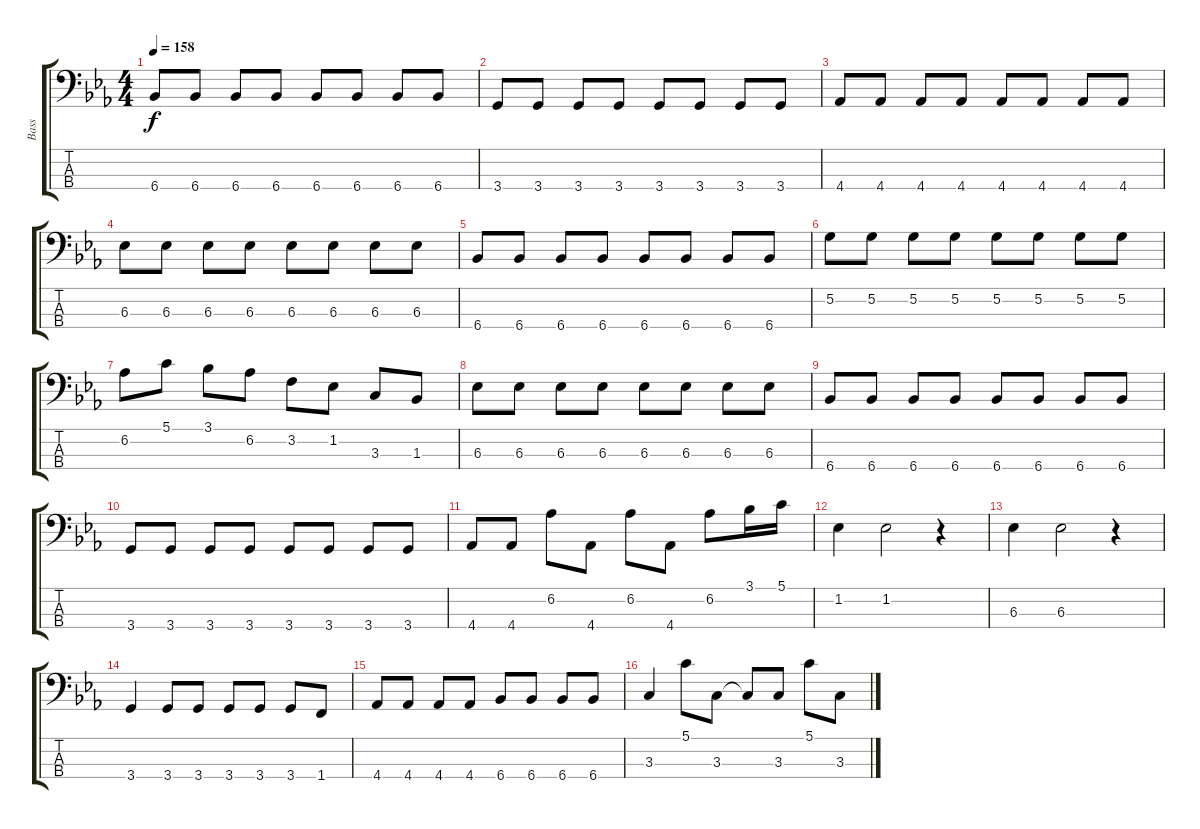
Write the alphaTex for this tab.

\track ("Bass" "Bass") {instrument electricbassfinger}
\staff {score tabs}
\tuning (G2 D2 A1 E1) {hide}
\ts (4 4)
\tempo 158
\clef f4
\ks eb
6.4.8{dy f} 6.4.8 6.4.8 6.4.8 6.4.8 6.4.8 6.4.8 6.4.8 |
3.4.8 3.4.8 3.4.8 3.4.8 3.4.8 3.4.8 3.4.8 3.4.8 |
4.4.8 4.4.8 4.4.8 4.4.8 4.4.8 4.4.8 4.4.8 4.4.8 |
6.3.8 6.3.8 6.3.8 6.3.8 6.3.8 6.3.8 6.3.8 6.3.8 |
6.4.8 6.4.8 6.4.8 6.4.8 6.4.8 6.4.8 6.4.8 6.4.8 |
5.2.8 5.2.8 5.2.8 5.2.8 5.2.8 5.2.8 5.2.8 5.2.8 |
6.2.8 5.1.8 3.1.8 6.2.8 3.2.8 1.2.8 3.3.8 1.3.8 |
6.3.8 6.3.8 6.3.8 6.3.8 6.3.8 6.3.8 6.3.8 6.3.8 |
6.4.8 6.4.8 6.4.8 6.4.8 6.4.8 6.4.8 6.4.8 6.4.8 |
3.4.8 3.4.8 3.4.8 3.4.8 3.4.8 3.4.8 3.4.8 3.4.8 |
4.4.8 4.4.8 6.2.8 4.4.8 6.2.8 4.4.8 6.2.8 3.1.16 5.1.16 |
1.2.4 1.2.2 r.4 |
6.3.4 6.3.2 r.4 |
3.4.4 3.4.8 3.4.8 3.4.8 3.4.8 3.4.8 1.4.8 |
4.4.8 4.4.8 4.4.8 4.4.8 6.4.8 6.4.8 6.4.8 6.4.8 |
3.3.4 5.1.8 3.3.8 3.3{t}.8 3.3.8 5.1.8 3.3.8
